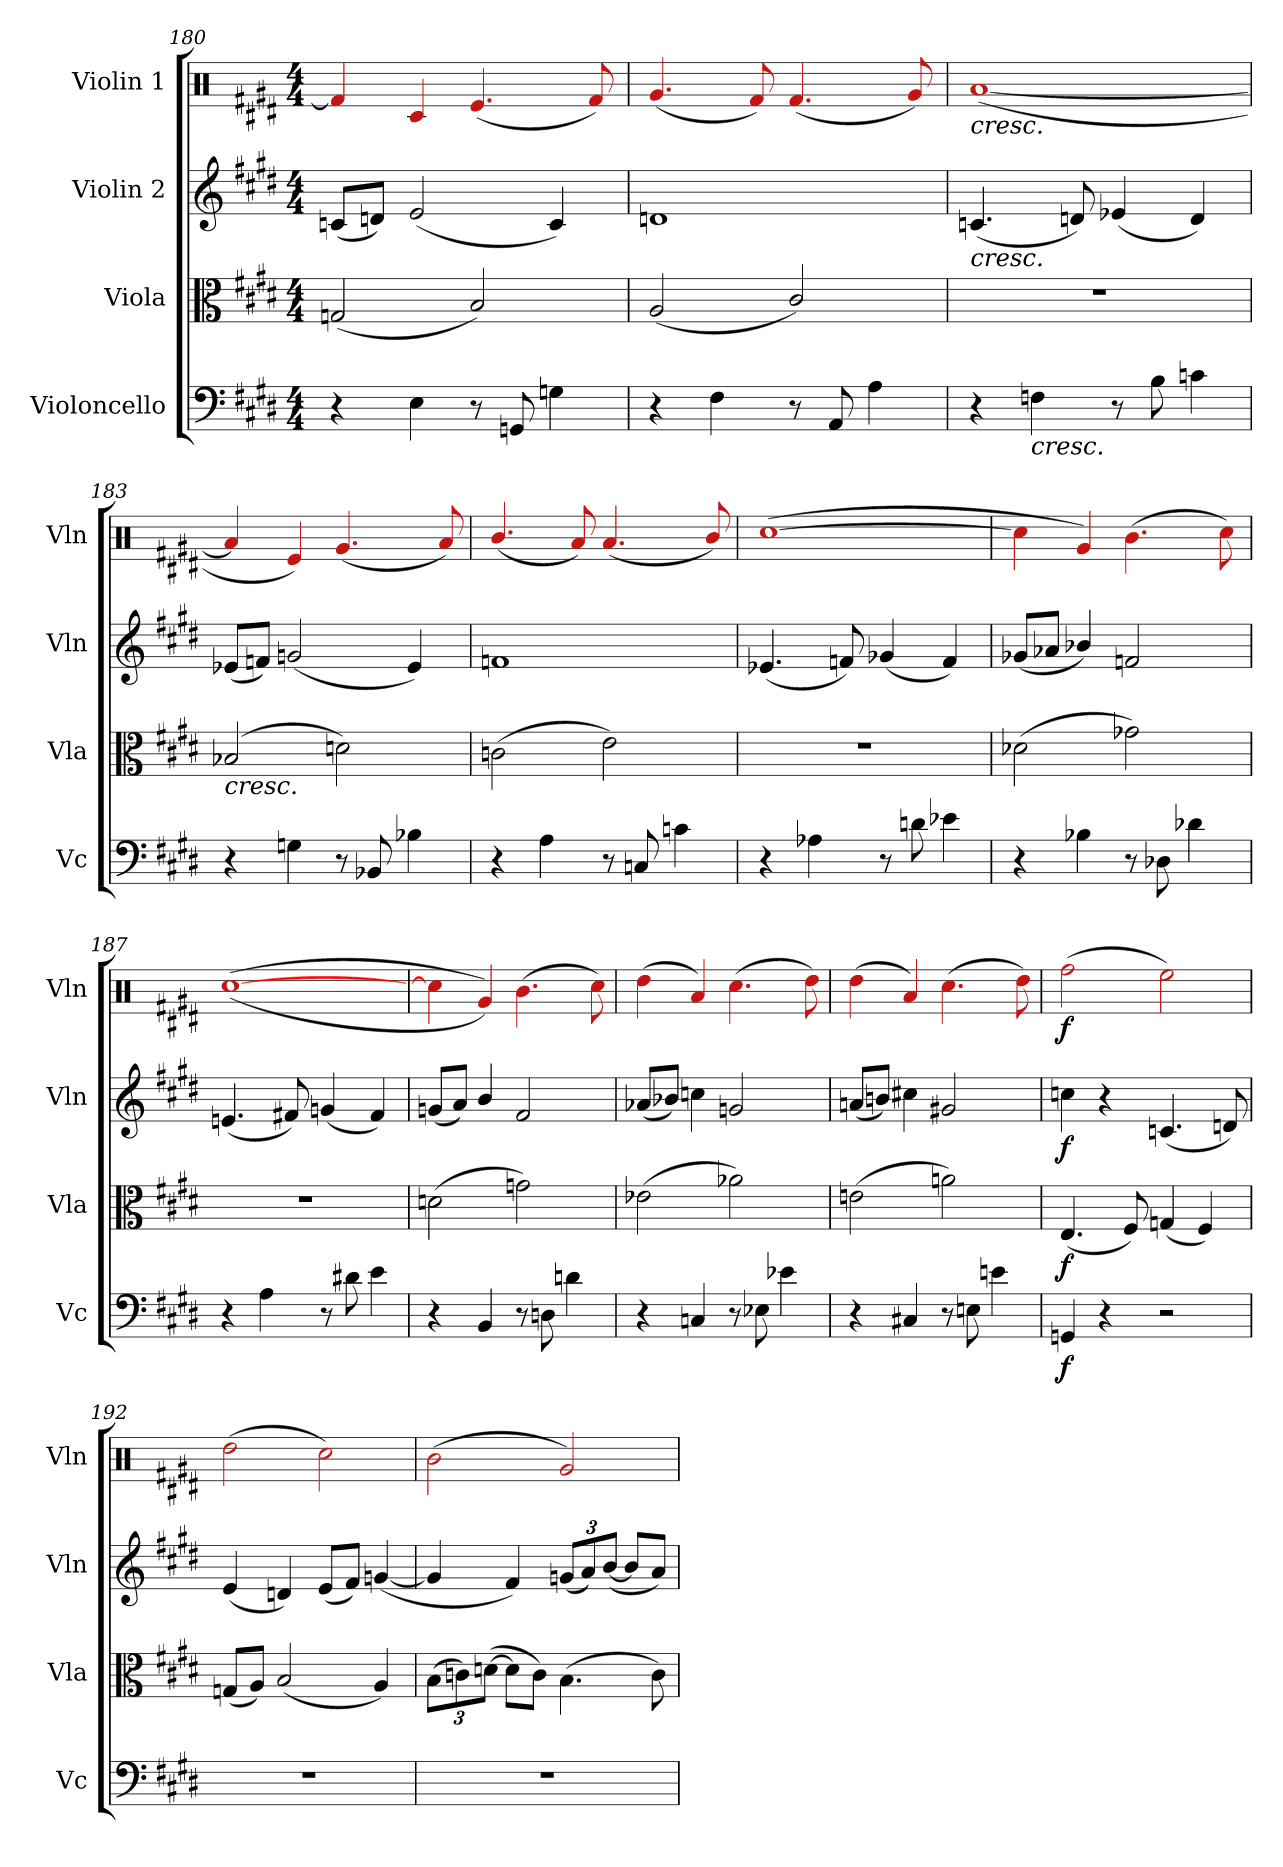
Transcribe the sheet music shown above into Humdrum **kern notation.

**kern	**dynam	**kern	**dynam	**kern	**dynam	**kern	**dynam
*part4	*part4	*part3	*part3	*part2	*part2	*part1	*part1
*staff4	*staff4	*staff3	*staff3	*staff2	*staff2	*staff1	*staff1
*I"Violoncello	*	*I"Viola	*	*I"Violin 2	*	*I"Violin 1	*
*I'Vc	*	*I'Vla	*	*I'Vln	*	*I'Vln	*
*clefF4	*	*clefC3	*	*clefG2	*	*clefX	*
*k[f#c#g#d#]	*	*k[f#c#g#d#]	*	*k[f#c#g#d#]	*	*k[f#c#g#d#]	*
*M4/4	*	*M4/4	*	*M4/4	*	*M4/4	*
=180	=180	=180	=180	=180	=180	=180	=180
!	!	!	!LO:DY:b	!	!	!	!
!	!	!	!LO:DY:n=1:b	!	!	!	!
4r	.	(2Gn/	other-dynamics p	(8cn/L	.	4f/]	.
.	.	.	.	8dn/J)	.	.	.
4E\	.	.	.	(2e/	.	4cn/	.
8r	.	2B/)	.	.	.	(4.e/	.
8GGn/	.	.	.	.	.	.	.
4Gn\	.	.	.	4c/)	.	.	.
.	.	.	.	.	.	8f/)	.
=181	=181	=181	=181	=181	=181	=181	=181
4r	.	(2A/	.	1dn	.	(4.g#i/	.
4F#\	.	.	.	.	.	.	.
.	.	.	.	.	.	8f/)	.
8r	.	2c#i/)	.	.	.	(4.f/	.
8AA/	.	.	.	.	.	.	.
4A\	.	.	.	.	.	.	.
.	.	.	.	.	.	8g/)	.
!!LO:LB:g=z
=182	=182	=182	=182	=182	=182	=182	=182
!	!	!	!	!	!	!LO:TX:b:i:t=cresc.	!
!	!	!	!	!LO:TX:b:i:t=cresc.	!	!	!
4r	.	1r	.	(4.cn/	.	([1a	.
!LO:TX:b:i:t=cresc.	!	!	!	!	!	!	!
4Fn\	.	.	.	.	.	.	.
.	.	.	.	8dn/)	.	.	.
8r	.	.	.	(4e-X/	.	.	.
8B\	.	.	.	.	.	.	.
4cn\	.	.	.	4d/)	.	.	.
=183	=183	=183	=183	=183	=183	=183	=183
!	!	!LO:TX:b:i:t=cresc.	!	!	!	!	!
4r	.	(2B-X/	.	(8e-X/L	.	4a/]	.
.	.	.	.	8fn/J)	.	.	.
4Gn\	.	.	.	(2gn/	.	4e-X/)	.
8r	.	2dn\)	.	.	.	(4.gn/	.
8BB-X/	.	.	.	.	.	.	.
4B-X\	.	.	.	4e-/)	.	.	.
.	.	.	.	.	.	8a/)	.
=184	=184	=184	=184	=184	=184	=184	=184
4r	.	(2cn\	.	1fn	.	(4.b/	.
4A\	.	.	.	.	.	.	.
.	.	.	.	.	.	8a/)	.
8r	.	2e\)	.	.	.	(4.a/	.
8Cn/	.	.	.	.	.	.	.
4cn\	.	.	.	.	.	.	.
.	.	.	.	.	.	8b/)	.
=185	=185	=185	=185	=185	=185	=185	=185
4r	.	1r	.	(4.e-X/	.	([1ccn	.
4A-X\	.	.	.	.	.	.	.
.	.	.	.	8fn/)	.	.	.
8r	.	.	.	(4g-X/	.	.	.
8dn\	.	.	.	.	.	.	.
4e-X\	.	.	.	4f/)	.	.	.
!!LO:LB:g=z
=186	=186	=186	=186	=186	=186	=186	=186
4r	.	(2d-X\	.	(8g-X/L	.	4ccn\]	.
.	.	.	.	8a-X/J	.	.	.
4B-X\	.	.	.	4b-X/)	.	4g-X/)	.
8r	.	2g-X\)	.	2fn/	.	(4.b-X\	.
8D-X\	.	.	.	.	.	.	.
4d-X\	.	.	.	.	.	.	.
.	.	.	.	.	.	8cc\)	.
=187	=187	=187	=187	=187	=187	=187	=187
4r	.	1r	.	(4.en/	.	(([1cc#X	.
4A\	.	.	.	.	.	.	.
.	.	.	.	8f#X/)	.	.	.
8r	.	.	.	(4gn/	.	.	.
8d#X\	.	.	.	.	.	.	.
4e\	.	.	.	4f#/)	.	.	.
=188	=188	=188	=188	=188	=188	=188	=188
4r	.	(2dn\	.	(8gn/L	.	4cc\]	.
.	.	.	.	8a/J)	.	.	.
4BB/	.	.	.	4b/	.	4gn/))	.
8r	.	2gn\)	.	2f#/	.	(4.b\	.
8Dn\	.	.	.	.	.	.	.
4dn\	.	.	.	.	.	.	.
.	.	.	.	.	.	8cc\)	.
=189	=189	=189	=189	=189	=189	=189	=189
4r	.	(2e-X\	.	(8a-X/L	.	(4ddn\	.
.	.	.	.	8b-X/J)	.	.	.
4Cn/	.	.	.	4ccn\	.	4a-X/)	.
8r	.	2a-X\)	.	2gn/	.	(4.ccn\	.
8E-X\	.	.	.	.	.	.	.
4e-X\	.	.	.	.	.	.	.
.	.	.	.	.	.	8dd\)	.
!!LO:LB:g=z
=190	=190	=190	=190	=190	=190	=190	=190
4r	.	(2en\	.	(8an/L	.	(4dd#X\	.
.	.	.	.	8bn/J)	.	.	.
4C#X/	.	.	.	4cc#X\	.	4an/)	.
8r	.	2an\)	.	2g#X/	.	(4.cc#X\	.
8En\	.	.	.	.	.	.	.
4en\	.	.	.	.	.	.	.
.	.	.	.	.	.	8dd\)	.
=191	=191	=191	=191	=191	=191	=191	=191
!	!LO:DY:b	!	!LO:DY:b	!	!LO:DY:b	!	!LO:DY:b
4GGn/	f	(4.E/	f	4ccn\	f	(2ff\	f
4r	.	.	.	4r	.	.	.
.	.	8F#/)	.	.	.	.	.
2r	.	(4Gn/	.	(4.cn/	.	2ee\)	.
.	.	4F#/)	.	.	.	.	.
.	.	.	.	8dn/)	.	.	.
=192	=192	=192	=192	=192	=192	=192	=192
1r	.	(8Gn/L	.	(4e/	.	(2ddn\	.
.	.	8A/J)	.	.	.	.	.
.	.	(2B/	.	4dn/)	.	.	.
.	.	.	.	(8e/L	.	2ccn\)	.
.	.	.	.	8f#/J)	.	.	.
.	.	4A/)	.	([4gn/	.	.	.
=193	=193	=193	=193	=193	=193	=193	=193
*	*	*Xbrackettup	*	*	*	*	*
1r	.	(12B\L	.	4g/]	.	(2b\	.
.	.	12cn\)	.	.	.	.	.
.	.	([12dn\J	.	.	.	.	.
.	.	8d\L]	.	4f#/)	.	.	.
.	.	8c\J)	.	.	.	.	.
*	*	*	*	*Xbrackettup	*	*	*
.	.	(4.B\	.	(12gn/L	.	2gn/)	.
.	.	.	.	12a/)	.	.	.
.	.	.	.	([12b/J	.	.	.
.	.	.	.	8b/L]	.	.	.
.	.	8c\)	.	8a/J)	.	.	.
=	=	=	=	=	=	=	=
*-	*-	*-	*-	*-	*-	*-	*-
